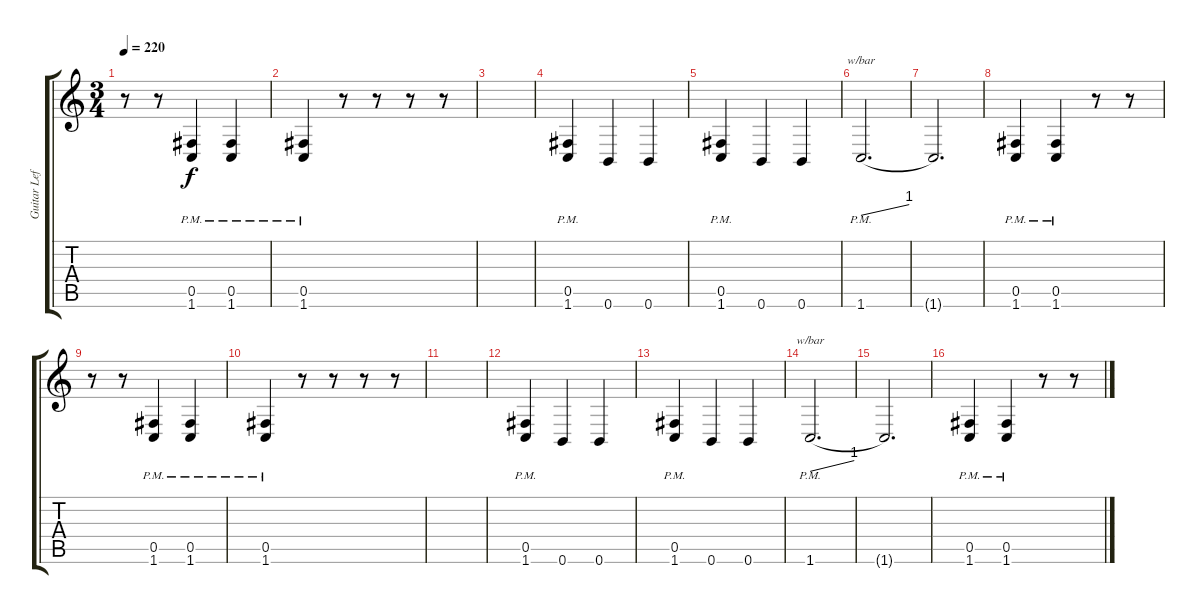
\track ("Guitar Left" "Guitar Lef") {instrument distortionguitar}
\staff {score tabs}
\tuning (Db4 Ab3 E3 B2 Gb2 B1) {hide}
\ts (3 4)
\tempo 220
\clef g2
\ks c
r.8{dy f} r.8 (0.5{pm} 1.6{pm}).4 (0.5{pm} 1.6{pm}).4 |
(0.5{pm} 1.6{pm}).4 r.8 r.8 r.8 r.8 |
|
(0.5{pm} 1.6{pm}).4 0.6.4 0.6.4 |
(0.5{pm} 1.6{pm}).4 0.6.4 0.6.4 |
1.6{pm}.2{d tbe (dive default 0 0 60 4)} |
1.6{t}.2{d} |
(0.5{pm} 1.6{pm}).4 (0.5{pm} 1.6{pm}).4 r.8 r.8 |
r.8 r.8 (0.5{pm} 1.6{pm}).4 (0.5{pm} 1.6{pm}).4 |
(0.5{pm} 1.6{pm}).4 r.8 r.8 r.8 r.8 |
|
(0.5{pm} 1.6{pm}).4 0.6.4 0.6.4 |
(0.5{pm} 1.6{pm}).4 0.6.4 0.6.4 |
1.6{pm}.2{d tbe (dive default 0 0 60 4)} |
1.6{t}.2{d} |
(0.5{pm} 1.6{pm}).4 (0.5{pm} 1.6{pm}).4 r.8 r.8
